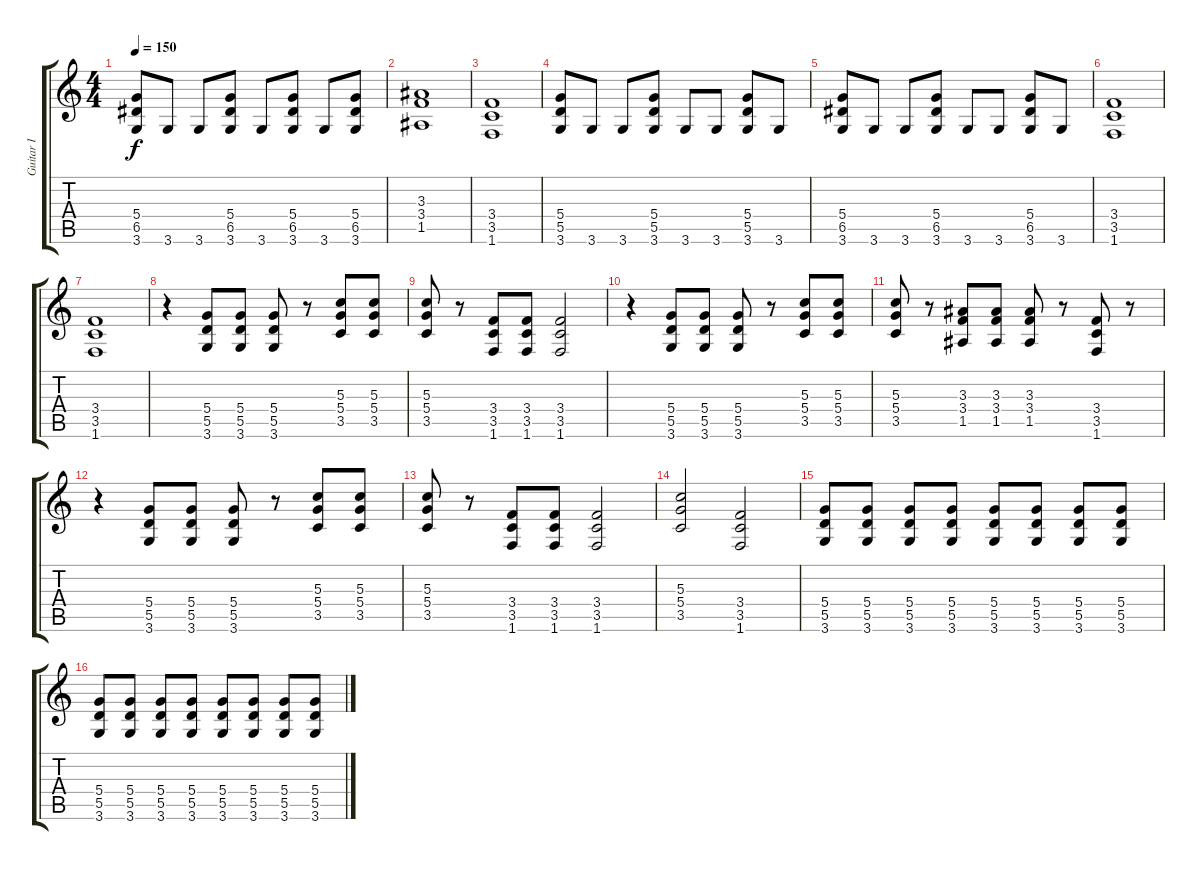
\track ("Guitar I" "Guitar I") {instrument distortionguitar}
\staff {score tabs}
\tuning (E4 B3 G3 D3 A2 E2) {hide}
\ts (4 4)
\tempo 150
\clef g2
\ks c
(5.4 6.5 3.6).8{dy f} 3.6.8 3.6.8 (5.4 6.5 3.6).8 3.6.8 (5.4 6.5 3.6).8 3.6.8 (5.4 6.5 3.6).8 |
(3.3 3.4 1.5).1 |
(3.4 3.5 1.6).1 |
(5.4 5.5 3.6).8 3.6.8 3.6.8 (5.4 5.5 3.6).8 3.6.8 3.6.8 (5.4 5.5 3.6).8 3.6.8 |
(5.4 6.5 3.6).8 3.6.8 3.6.8 (5.4 6.5 3.6).8 3.6.8 3.6.8 (5.4 6.5 3.6).8 3.6.8 |
(3.4 3.5 1.6).1 |
(3.4 3.5 1.6).1 |
r.4 (5.4 5.5 3.6).8 (5.4 5.5 3.6).8 (5.4 5.5 3.6).8 r.8 (5.3 5.4 3.5).8 (5.3 5.4 3.5).8 |
(5.3 5.4 3.5).8 r.8 (3.4 3.5 1.6).8 (3.4 3.5 1.6).8 (3.4 3.5 1.6).2 |
r.4 (5.4 5.5 3.6).8 (5.4 5.5 3.6).8 (5.4 5.5 3.6).8 r.8 (5.3 5.4 3.5).8 (5.3 5.4 3.5).8 |
(5.3 5.4 3.5).8 r.8 (3.3 3.4 1.5).8 (3.3 3.4 1.5).8 (3.3 3.4 1.5).8 r.8 (3.4 3.5 1.6).8 r.8 |
r.4 (5.4 5.5 3.6).8 (5.4 5.5 3.6).8 (5.4 5.5 3.6).8 r.8 (5.3 5.4 3.5).8 (5.3 5.4 3.5).8 |
(5.3 5.4 3.5).8 r.8 (3.4 3.5 1.6).8 (3.4 3.5 1.6).8 (3.4 3.5 1.6).2 |
(5.3 5.4 3.5).2 (3.4 3.5 1.6).2 |
(5.4 5.5 3.6).8{volume 6} (5.4 5.5 3.6).8 (5.4 5.5 3.6).8 (5.4 5.5 3.6).8 (5.4 5.5 3.6).8 (5.4 5.5 3.6).8 (5.4 5.5 3.6).8 (5.4 5.5 3.6).8 |
(5.4 5.5 3.6).8 (5.4 5.5 3.6).8 (5.4 5.5 3.6).8 (5.4 5.5 3.6).8 (5.4 5.5 3.6).8 (5.4 5.5 3.6).8 (5.4 5.5 3.6).8 (5.4 5.5 3.6).8
